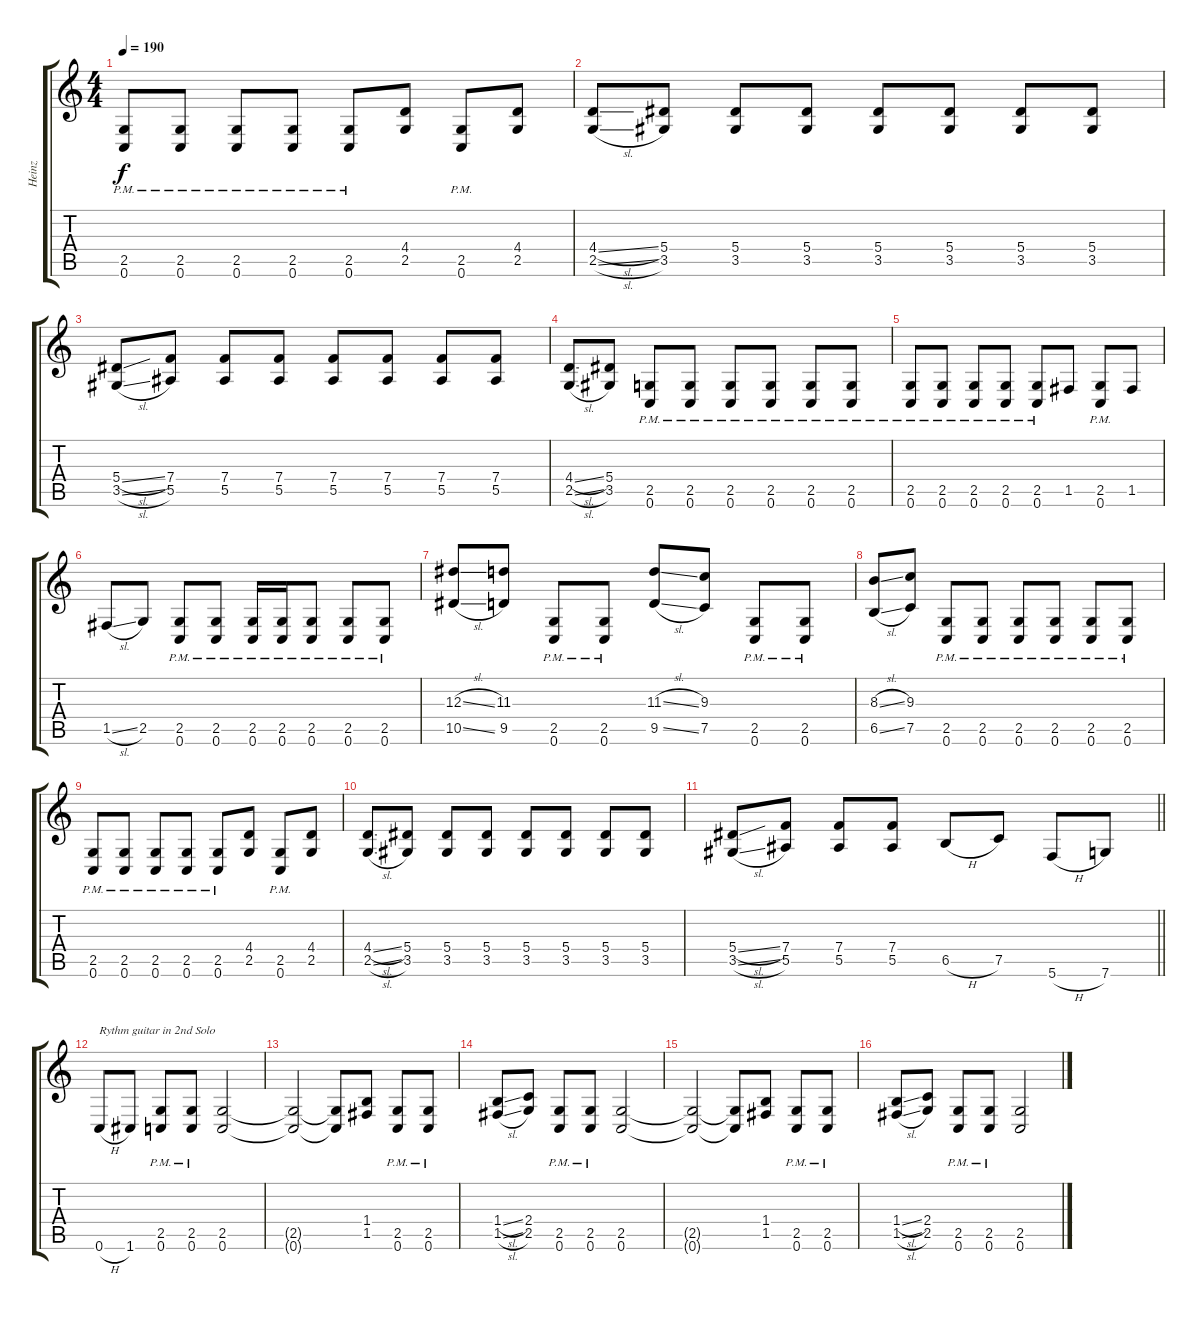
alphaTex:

\track ("Heinz" "Heinz") {instrument distortionguitar}
\staff {score tabs}
\tuning (C4 G3 Eb3 Bb2 F2 C2) {hide}
\ts (4 4)
\tempo 190
\clef g2
\ks c
(2.5{pm} 0.6{pm}).8{dy f} (2.5{pm} 0.6{pm}).8 (2.5{pm} 0.6{pm}).8 (2.5{pm} 0.6{pm}).8 (2.5{pm} 0.6{pm}).8 (4.4 2.5).8 (2.5{pm} 0.6{pm}).8 (4.4 2.5).8 |
(4.4{sl} 2.5{sl}).8 (5.4 3.5).8 (5.4 3.5).8 (5.4 3.5).8 (5.4 3.5).8 (5.4 3.5).8 (5.4 3.5).8 (5.4 3.5).8 |
(5.4{sl} 3.5{sl}).8 (7.4 5.5).8 (7.4 5.5).8 (7.4 5.5).8 (7.4 5.5).8 (7.4 5.5).8 (7.4 5.5).8 (7.4 5.5).8 |
(4.4{sl} 2.5{sl}).8 (5.4 3.5).8 (2.5{pm} 0.6{pm}).8 (2.5{pm} 0.6{pm}).8 (2.5{pm} 0.6{pm}).8 (2.5{pm} 0.6{pm}).8 (2.5{pm} 0.6{pm}).8 (2.5{pm} 0.6{pm}).8 |
(2.5{pm} 0.6{pm}).8 (2.5{pm} 0.6{pm}).8 (2.5{pm} 0.6{pm}).8 (2.5{pm} 0.6{pm}).8 (2.5{pm} 0.6{pm}).8 1.5.8 (2.5{pm} 0.6{pm}).8 1.5.8 |
1.5{sl}.8 2.5.8 (2.5{pm} 0.6{pm}).8 (2.5{pm} 0.6{pm}).8 (2.5{pm} 0.6{pm}).16 (2.5{pm} 0.6{pm}).16 (2.5{pm} 0.6{pm}).8 (2.5{pm} 0.6{pm}).8 (2.5{pm} 0.6{pm}).8 |
(12.3{sl} 10.5{sl}).8 (11.3 9.5).8 (2.5{pm} 0.6{pm}).8 (2.5{pm} 0.6{pm}).8 (11.3{sl} 9.5{sl}).8 (9.3 7.5).8 (2.5{pm} 0.6{pm}).8 (2.5{pm} 0.6{pm}).8 |
(8.3{sl} 6.5{sl}).8 (9.3 7.5).8 (2.5{pm} 0.6{pm}).8 (2.5{pm} 0.6{pm}).8 (2.5{pm} 0.6{pm}).8 (2.5{pm} 0.6{pm}).8 (2.5{pm} 0.6{pm}).8 (2.5{pm} 0.6{pm}).8 |
(2.5{pm} 0.6{pm}).8 (2.5{pm} 0.6{pm}).8 (2.5{pm} 0.6{pm}).8 (2.5{pm} 0.6{pm}).8 (2.5{pm} 0.6{pm}).8 (4.4 2.5).8 (2.5{pm} 0.6{pm}).8 (4.4 2.5).8 |
(4.4{sl} 2.5{sl}).8 (5.4 3.5).8 (5.4 3.5).8 (5.4 3.5).8 (5.4 3.5).8 (5.4 3.5).8 (5.4 3.5).8 (5.4 3.5).8 |
\barLineRight lightlight
(5.4{sl} 3.5{sl}).8 (7.4 5.5).8 (7.4 5.5).8 (7.4 5.5).8 6.5{h}.8 7.5.8 5.6{h}.8 7.6.8 |
0.6{h}.8{txt "Rythm guitar in 2nd Solo"} 1.6.8 (2.5{pm} 0.6{pm}).8 (2.5{pm} 0.6{pm}).8 (2.5 0.6).2 |
(2.5{t} 0.6{t}).2 (2.5{t} 0.6{t}).8 (1.4 1.5).8 (2.5{pm} 0.6{pm}).8 (2.5{pm} 0.6{pm}).8 |
(1.4{sl} 1.5{sl}).8 (2.4 2.5).8 (2.5{pm} 0.6{pm}).8 (2.5{pm} 0.6{pm}).8 (2.5 0.6).2 |
(2.5{t} 0.6{t}).2 (2.5{t} 0.6{t}).8 (1.4 1.5).8 (2.5{pm} 0.6{pm}).8 (2.5{pm} 0.6{pm}).8 |
(1.4{sl} 1.5{sl}).8 (2.4 2.5).8 (2.5{pm} 0.6{pm}).8 (2.5{pm} 0.6{pm}).8 (2.5 0.6).2
